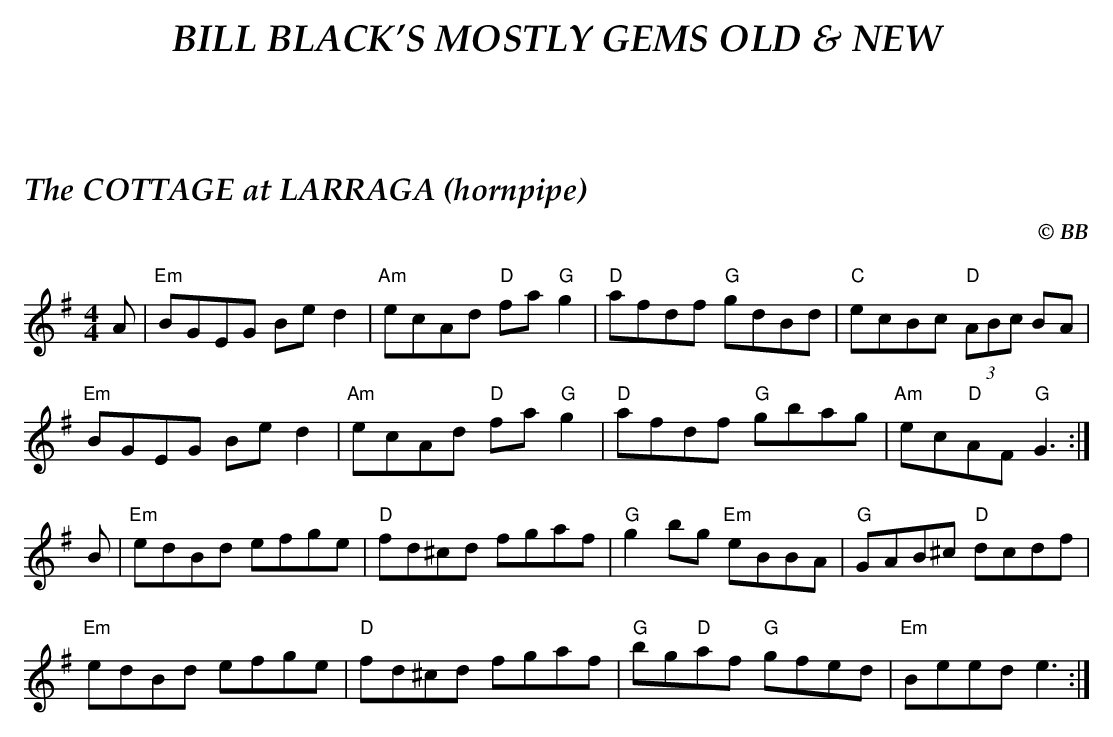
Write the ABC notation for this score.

X:1
T:COTTAGE at LARRAGA (hornpipe), The
C:© BB
Q:1/4=150
M:4/4
L:1/8
K:Em
A|"Em"BGEG Be d2|"Am"ecAd "D"fa "G"g2|"D"afdf "G"gdBd|"C"ecBc "D"(3ABc BA|
"Em"BGEG Be d2|"Am"ecAd "D"fa "G"g2|"D"afdf "G"gbag|"Am"ec"D"AF "G"G3 :|
B|"Em"edBd efge|"D"fd^cd fgaf|"G"g2 bg "Em"eBBA|"G"GAB^c "D"dcdf|
"Em"edBd efge|"D"fd^cd fgaf|"G"bg"D"af "G"gfed|"Em"Beed e3 :|
